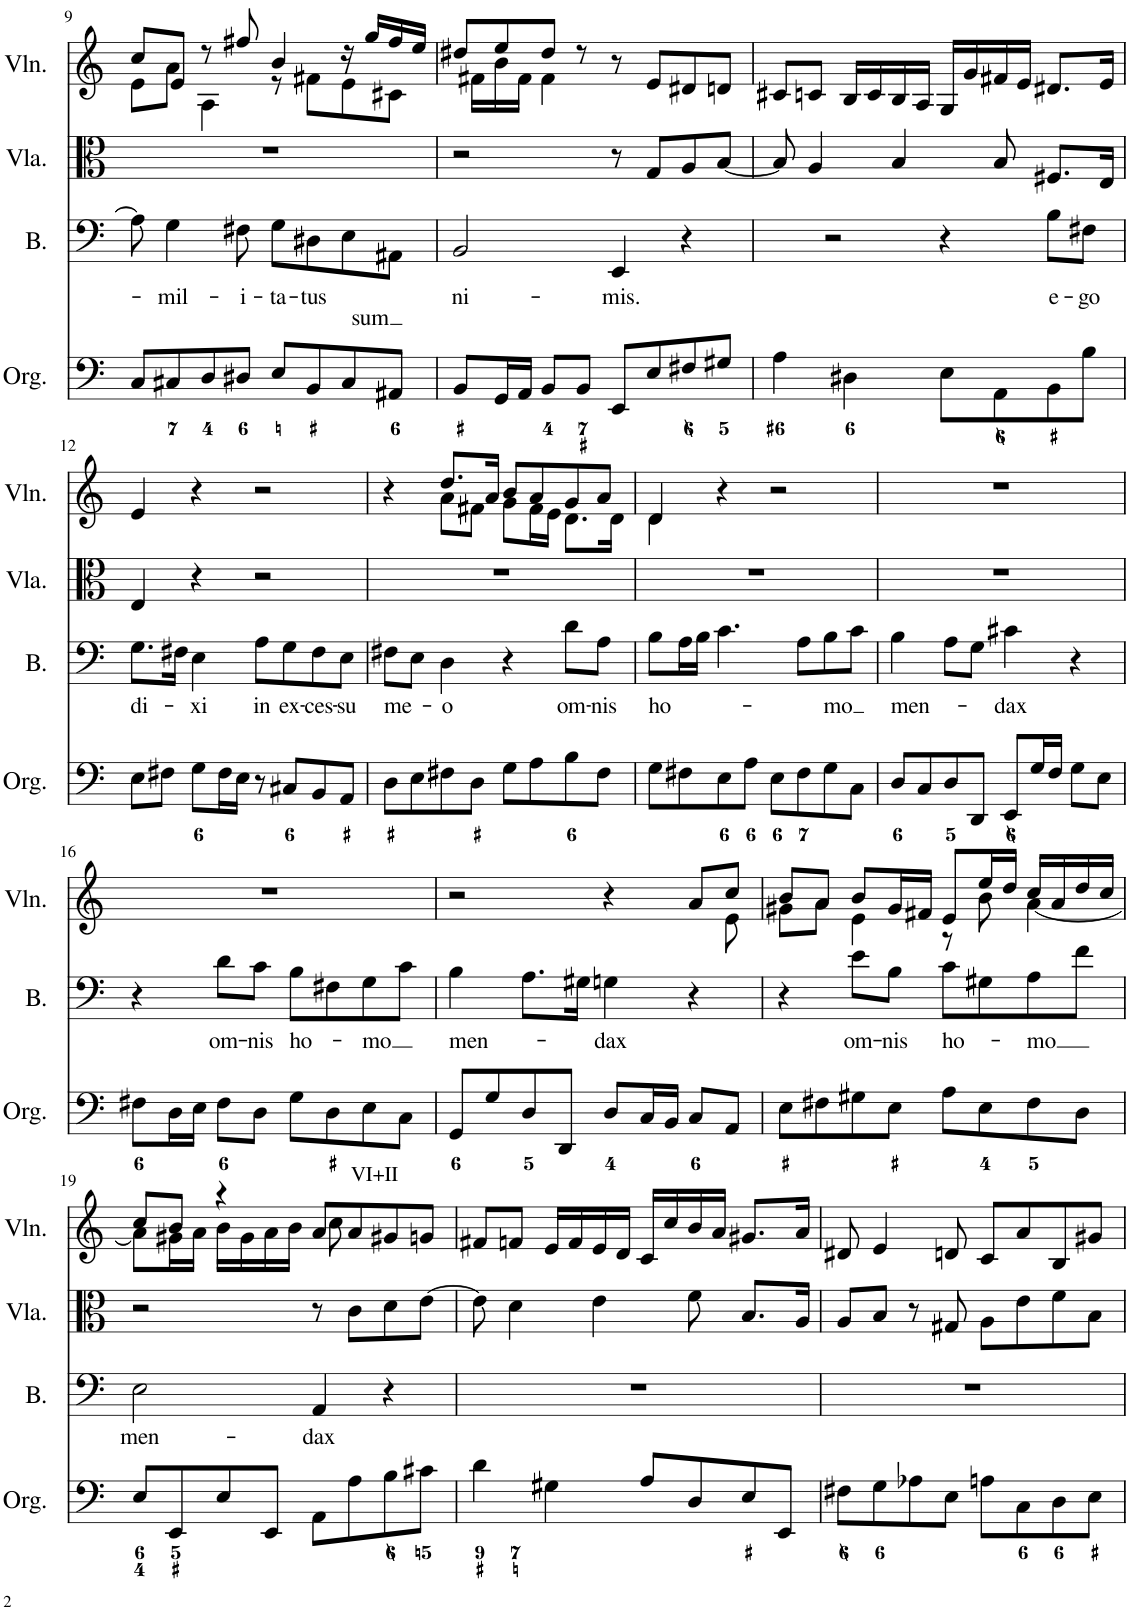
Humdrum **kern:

**kern	**kern	**text	**kern	**kern
*part4	*part3	*part3	*part2	*part1
*staff4	*staff3	*staff3	*staff2	*staff1
*I"Organ	*I"Bass	*	*I"Viola	*I"Violin
*I'Org.	*I'B.	*	*I'Vla.	*I'Vln.
!!LO:PB:g=z
*clefF4	*clefF4	*	*clefC3	*clefG2
*k[]	*k[]	*	*k[]	*k[]
*M4/4	*M4/4	*	*M4/4	*M4/4
=9	=9	=9	=9	=9
*	*	*	*	*^
8C/L	8A\]	.	1r	8cc/L	8e\L
!	!	!LO:LY:b	!	!	!
8C#X/	4G\	-mil-	.	8e/J	8a\J
8D/	.	.	.	8r	4A\
!	!	!LO:LY:b	!	!	!
8D#X/J	8F#X\	-i-	.	8ff#X/	.
!	!	!LO:LY:b	!	!	!
8E/L	8G\L	-ta-	.	4b/	8r
!	!	!LO:LY:b	!	!	!
8BB/	8D#X\	-tus	.	.	8f#X\L
!	!	!LO:LY:b	!	!	!
8C#/	8E\	sum	.	16r	8e\
.	.	.	.	16gg/LL	.
8AA#X/J	8AA#X\J	.	.	16ff#/	8c#X\J
.	.	.	.	16ee/JJ	.
=10	=10	=10	=10	=10	=10
!	!	!LO:LY:b	!	!	!
8BB/L	2BB/	ni-	2r	8dd#X/L	16ryy
.	.	.	.	.	16f#X\LL
16GG/L	.	.	.	8ee/	16b\
16AA/JJ	.	.	.	.	16f#\JJ
8BB/L	.	.	.	8dd#/J	4f#\
8BB/J	.	.	.	8r	.
!	!	!LO:LY:b	!	!	!
8EE/L	4EE/	-mis.	8r	8r	2ryy
8E/	.	.	8G/L	8e/L	.
8F#X/	4r	.	8A/	8d#X/	.
8G#X/J	.	.	[8B/J	8dn/J	.
*	*	*	*	*v	*v
=11	=11	=11	=11	=11
4A\	2r	.	8B/]	8c#X/L
.	.	.	4A/	8cn/J
4D#X\	.	.	.	16B/LL
.	.	.	.	16c/
.	.	.	4B/	16B/
.	.	.	.	16A/JJ
8E\L	4r	.	.	16G/LL
.	.	.	.	16g/
8AA\	.	.	8B/	16f#X/
.	.	.	.	16e/JJ
!	!	!LO:LY:b	!	!
8BB\	8B\L	e-	8.F#X/L	8.d#X/L
!	!	!LO:LY:b	!	!
8B\J	8F#X\J	-go	.	.
.	.	.	16E/Jk	16e/Jk
!!LO:LB:g=z
=12	=12	=12	=12	=12
!	!	!LO:LY:b	!	!
8E\L	8.G\L	di-	4E/	4e/
8F#X\J	.	.	.	.
.	16F#X\Jk	.	.	.
!	!	!LO:LY:b	!	!
8G\L	4E\	-xi	4r	4r
16F#\L	.	.	.	.
16E\JJ	.	.	.	.
!	!	!LO:LY:b	!	!
8r	8A\L	in	2r	2r
!	!	!LO:LY:b	!	!
8C#X/L	8G\	ex-	.	.
!	!	!LO:LY:b	!	!
8BB/	8F#\	-ces-	.	.
!	!	!LO:LY:b	!	!
8AA/J	8E\J	-su	.	.
=13	=13	=13	=13	=13
!	!	!LO:LY:b	!	!
*	*	*	*	*^
8D\L	8F#X\L	me-	1r	4r	4ryy
8E\	8E\J	.	.	.	.
!	!	!LO:LY:b	!	!	!
8F#X\	4D\	-o	.	8.dd/L	8a\L
8D\J	.	.	.	.	8f#X\J
.	.	.	.	16a/Jk	.
8G\L	4r	.	.	8b/L	8g\L
8A\	.	.	.	8a/	16f#\L
.	.	.	.	.	16e\JJ
!	!	!LO:LY:b	!	!	!
8B\	8d\L	om-	.	8g/	8.d\L
!	!	!LO:LY:b	!	!	!
8F#\J	8A\J	-nis	.	8a/J	.
.	.	.	.	.	16d\Jk
=14	=14	=14	=14	=14	=14
!	!	!LO:LY:b	!	!	!
8G\L	8B\L	ho-	1r	4d/	4d\
8F#X\	16A\L	.	.	.	.
.	16B\JJ	.	.	.	.
8E\	4.c\	.	.	4r	2.ryy
8A\J	.	.	.	.	.
8E\L	.	.	.	2r	.
8F#\	8A\L	.	.	.	.
!	!	!LO:LY:b	!	!	!
8G\	8B\	-mo	.	.	.
8C\J	8c\J	.	.	.	.
*	*	*	*	*v	*v
=15	=15	=15	=15	=15
!	!	!LO:LY:b	!	!
8D/L	4B\	men-	1r	1r
8C/	.	.	.	.
8D/	8A\L	.	.	.
8DD/J	8G\J	.	.	.
!	!	!LO:LY:b	!	!
8EE/L	4c#X\	-dax	.	.
16G/L	.	.	.	.
16F/JJ	.	.	.	.
8G\L	4r	.	.	.
8E\J	.	.	.	.
!!LO:LB:g=z
=16	=16	=16	=16	=16
8F#X\L	4r	.	1r	1r
16D\L	.	.	.	.
16E\JJ	.	.	.	.
!	!	!LO:LY:b	!	!
8F#\L	8d\L	om-	.	.
!	!	!LO:LY:b	!	!
8D\J	8c\J	-nis	.	.
!	!	!LO:LY:b	!	!
8G\L	8B\L	ho-	.	.
8D\	8F#X\	.	.	.
!	!	!LO:LY:b	!	!
8E\	8G\	-mo	.	.
8C\J	8c\J	.	.	.
=17	=17	=17	=17	=17
!	!	!LO:LY:b	!	!
*	*	*	*	*^
8GG/L	4B\	men-	1r	2r	2..ryy
8G/	.	.	.	.	.
8D/	8.A\L	.	.	.	.
8DD/J	.	.	.	.	.
.	16G#X\Jk	.	.	.	.
!	!	!LO:LY:b	!	!	!
8D/L	4Gn\	-dax	.	4r	.
16C/L	.	.	.	.	.
16BB/JJ	.	.	.	.	.
8C/L	4r	.	.	8a/L	.
8AA/J	.	.	.	8cc/J	8e\
=18	=18	=18	=18	=18	=18
8E\L	4r	.	1r	8b/L	8g#X\L
8F#X\	.	.	.	8a/J	8a\J
!	!	!LO:LY:b	!	!	!
8G#X\	8e\L	om-	.	8b/L	4e\
!	!	!LO:LY:b	!	!	!
8E\J	8B\J	-nis	.	16g#/L	.
.	.	.	.	16f#X/JJ	.
!	!	!LO:LY:b	!	!	!
8A\L	8c\L	ho-	.	8e/L	8r
8E\	8G#X\	.	.	16ee/L	8b\
.	.	.	.	16dd/JJ	.
!	!	!LO:LY:b	!	!	!
8F#\	8A\	-mo	.	16cc/LL	[4a\
.	.	.	.	16a/	.
8D\J	8f\J	.	.	16dd/	.
.	.	.	.	16cc/JJ	.
!!LO:LB:g=z	!!
=19	=19	=19	=19	=19	=19
!	!	!LO:LY:b	!	!	!
8E/L	2E\	men-	2r	8cc/L	8a\L]
8EE/	.	.	.	8b/J	16g#X\L
.	.	.	.	.	16a\JJ
8E/	.	.	.	4r	16b\LL
.	.	.	.	.	16g#\
8EE/J	.	.	.	.	16a\
.	.	.	.	.	16b\JJ
!	!	!LO:LY:b	!	!	!
8AA\L	4AA/	-dax	8r	8a/L	8cc\
!	!	!	!	!LO:TX:a:t=VI+II	!
8A\	.	.	8c\L	8a/	4.ryy
8B\	4r	.	8d\	8g#X/	.
8c#X\J	.	.	[8e\J	8gn/J	.
*	*	*	*	*v	*v
=20	=20	=20	=20	=20
4d\	1r	.	8e\]	8f#X/L
.	.	.	4d\	8fn/J
4G#X\	.	.	.	16e/LL
.	.	.	.	16f/
.	.	.	4e\	16e/
.	.	.	.	16d/JJ
8A/L	.	.	.	16c/LL
.	.	.	.	16cc/
8D/	.	.	8f\	16b/
.	.	.	.	16a/JJ
8E/	.	.	8.B/L	8.g#X/L
8EE/J	.	.	.	.
.	.	.	16A/Jk	16a/Jk
=21	=21	=21	=21	=21
8F#X\L	1r	.	8A/L	8d#X/
8G\	.	.	8B/J	4e/
8A-X\	.	.	8r	.
8E\J	.	.	8G#X/	8dn/
8An\L	.	.	8A\L	8c/L
8C\	.	.	8e\	8a/
8D\	.	.	8f\	8B/
8E\J	.	.	8B\J	8g#X/J
=	=	=	=	=
*-	*-	*-	*-	*-
